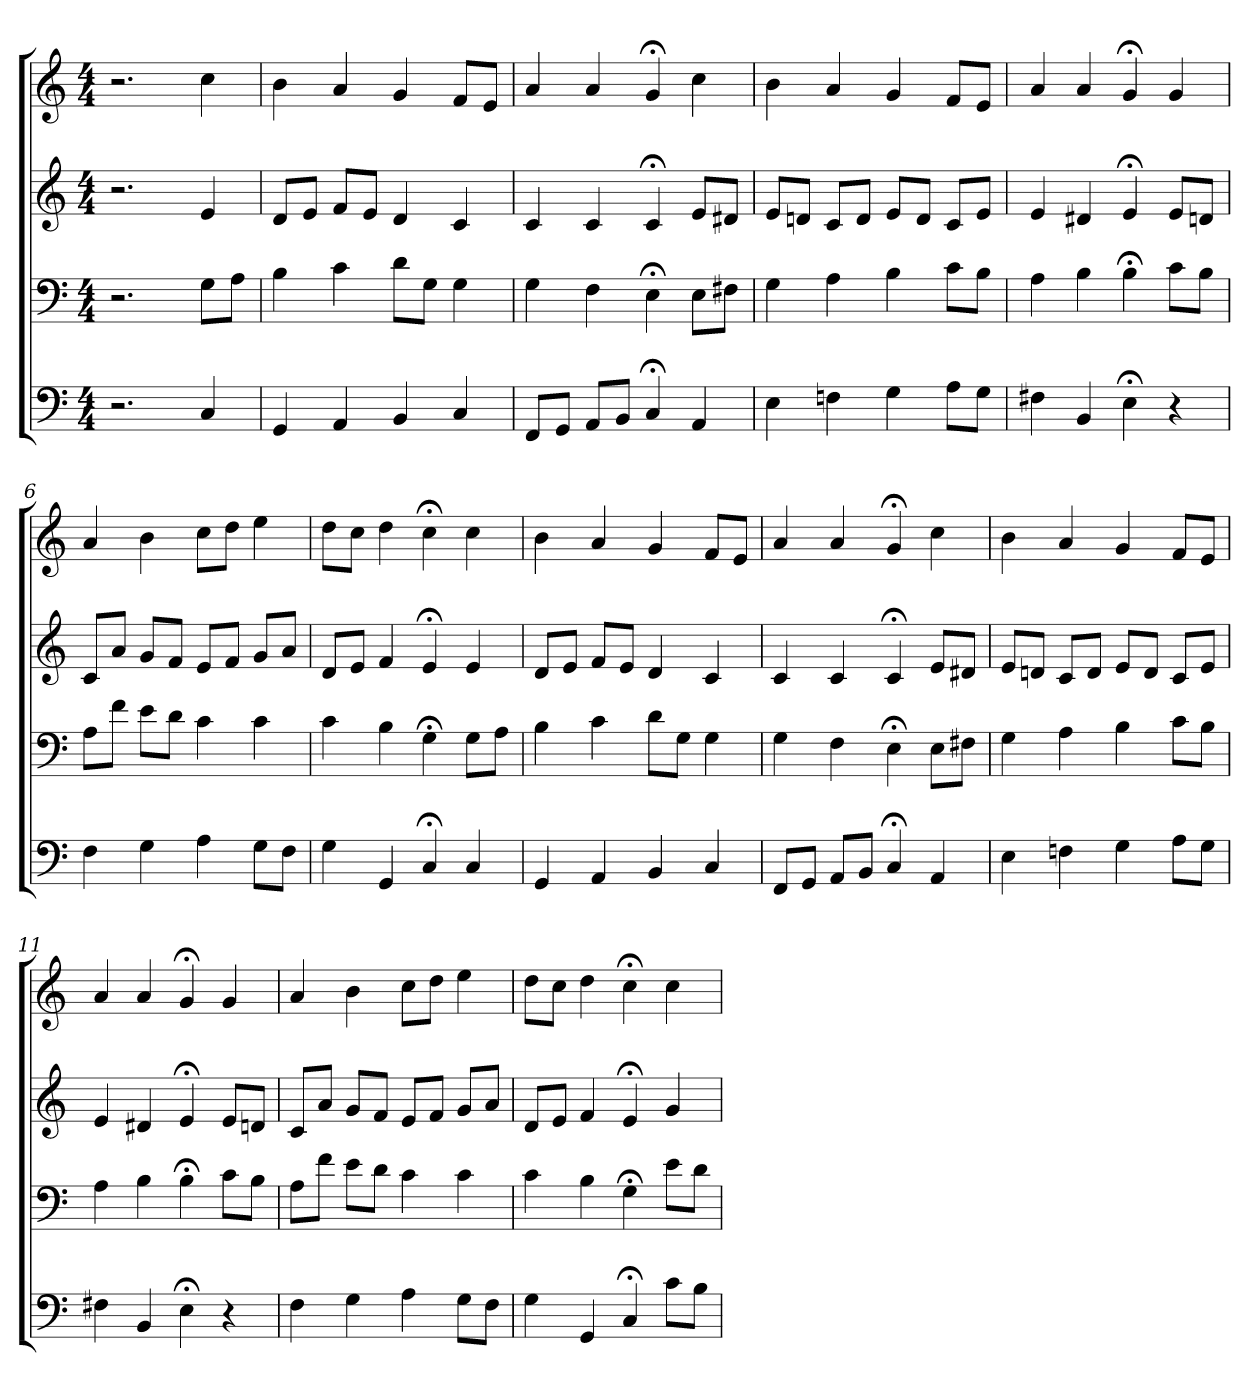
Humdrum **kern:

**kern	**kern	**kern	**kern
*part4	*part3	*part2	*part1
*staff4	*staff3	*staff2	*staff1
*clefF4	*clefF4	*clefG2	*clefG2
*k[]	*k[]	*k[]	*k[]
*C:	*C:	*C:	*C:
*M4/4	*M4/4	*M4/4	*M4/4
=1	=1	=1	=1
2.r	2.r	2.r	2.r
4C	8G\L	4e	4cc
.	8A\J	.	.
=2	=2	=2	=2
4GG	4B	8d/L	4b
.	.	8e/J	.
4AA	4c	8f/L	4a
.	.	8e/J	.
4BB	8d\L	4d	4g
.	8G\J	.	.
4C	4G	4c	8f/L
.	.	.	8e/J
=3	=3	=3	=3
8FF/L	4G	4c	4a
8GG/J	.	.	.
8AA/L	4F	4c	4a
8BB/J	.	.	.
4C;<	4E;<	4c;<	4g;<
4AA	8E\L	8e/L	4cc
.	8F#X\J	8d#X/J	.
=4	=4	=4	=4
4E	4G	8e/L	4b
.	.	8dn/J	.
4Fn	4A	8c/L	4a
.	.	8d/J	.
4G	4B	8e/L	4g
.	.	8d/J	.
8A\L	8c\L	8c/L	8f/L
8G\J	8B\J	8e/J	8e/J
=5	=5	=5	=5
4F#X	4A	4e	4a
4BB	4B	4d#X	4a
4E;<	4B;<	4e;<	4g;<
4r	8c\L	8e/L	4g
.	8B\J	8dn/J	.
=6	=6	=6	=6
4F	8A\L	8c/L	4a
.	8f\J	8a/J	.
4G	8e\L	8g/L	4b
.	8d\J	8f/J	.
4A	4c	8e/L	8cc\L
.	.	8f/J	8dd\J
8G\L	4c	8g/L	4ee
8F\J	.	8a/J	.
=7	=7	=7	=7
4G	4c	8d/L	8dd\L
.	.	8e/J	8cc\J
4GG	4B	4f	4dd
4C;<	4G;<	4e;<	4cc;<
4C	8G\L	4e	4cc
.	8A\J	.	.
=8	=8	=8	=8
4GG	4B	8d/L	4b
.	.	8e/J	.
4AA	4c	8f/L	4a
.	.	8e/J	.
4BB	8d\L	4d	4g
.	8G\J	.	.
4C	4G	4c	8f/L
.	.	.	8e/J
=9	=9	=9	=9
8FF/L	4G	4c	4a
8GG/J	.	.	.
8AA/L	4F	4c	4a
8BB/J	.	.	.
4C;<	4E;<	4c;<	4g;<
4AA	8E\L	8e/L	4cc
.	8F#X\J	8d#X/J	.
=10	=10	=10	=10
4E	4G	8e/L	4b
.	.	8dn/J	.
4Fn	4A	8c/L	4a
.	.	8d/J	.
4G	4B	8e/L	4g
.	.	8d/J	.
8A\L	8c\L	8c/L	8f/L
8G\J	8B\J	8e/J	8e/J
=11	=11	=11	=11
4F#X	4A	4e	4a
4BB	4B	4d#X	4a
4E;<	4B;<	4e;<	4g;<
4r	8c\L	8e/L	4g
.	8B\J	8dn/J	.
=12	=12	=12	=12
4F	8A\L	8c/L	4a
.	8f\J	8a/J	.
4G	8e\L	8g/L	4b
.	8d\J	8f/J	.
4A	4c	8e/L	8cc\L
.	.	8f/J	8dd\J
8G\L	4c	8g/L	4ee
8F\J	.	8a/J	.
=13	=13	=13	=13
4G	4c	8d/L	8dd\L
.	.	8e/J	8cc\J
4GG	4B	4f	4dd
4C;<	4G;<	4e;<	4cc;<
8c\L	8e\L	4g	4cc
8B\J	8d\J	.	.
=	=	=	=
*-	*-	*-	*-
